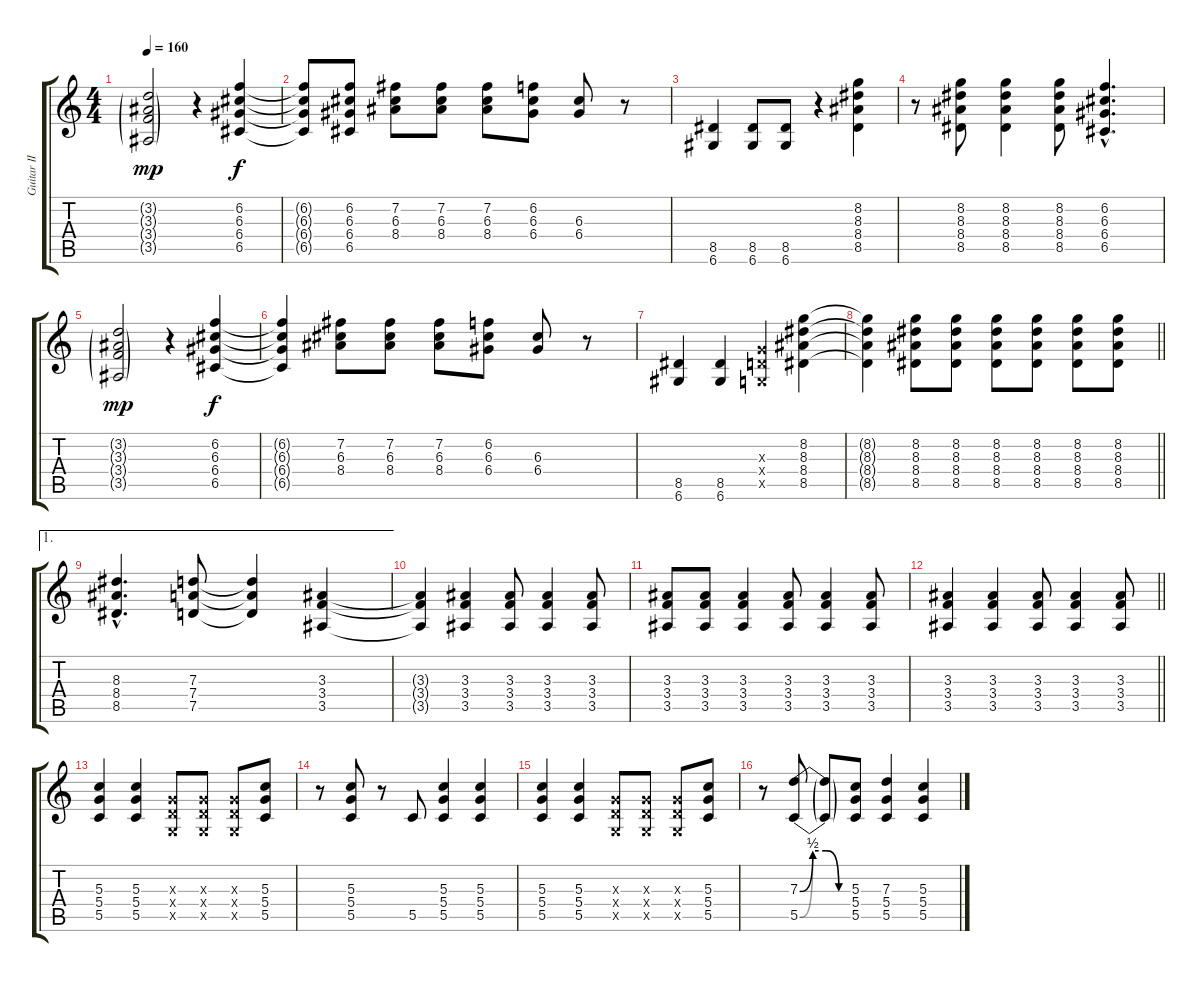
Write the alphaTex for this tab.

\track ("Guitar II" "Guitar II") {instrument distortionguitar}
\staff {score tabs}
\tuning (D4 B3 G3 D3 G2 D2) {hide}
\ts (4 4)
\tempo 160
\clef g2
\ks c
(3.2{g} 3.3{g} 3.4{g} 3.5{g}).2{dy mp} r.4 (6.2 6.3 6.4 6.5).4{dy f} |
(6.2{t} 6.3{t} 6.4{t} 6.5{t}).8 (6.2 6.3 6.4 6.5).8 (7.2 6.3 8.4).8 (7.2 6.3 8.4).8 (7.2 6.3 8.4).8 (6.2 6.3 6.4).8 (6.3 6.4).8 r.8 |
(8.5 6.6).4 (8.5 6.6).8 (8.5 6.6).8 r.4 (8.2 8.3 8.4 8.5).4 |
r.8 (8.2 8.3 8.4 8.5).8 (8.2 8.3 8.4 8.5).4 (8.2 8.3 8.4 8.5).8 (6.2{hac} 6.3{hac} 6.4{hac} 6.5{hac}).4{d} |
(3.2{g} 3.3{g} 3.4{g} 3.5{g}).2{dy mp} r.4 (6.2 6.3 6.4 6.5).4{dy f} |
(6.2{t} 6.3{t} 6.4{t} 6.5{t}).4 (7.2 6.3 8.4).8 (7.2 6.3 8.4).8 (7.2 6.3 8.4).8 (6.2 6.3 6.4).8 (6.3 6.4).8 r.8 |
(8.5 6.6).4 (8.5 6.6).4 (0.3{x} 0.4{x} 0.5{x}).4 (8.2 8.3 8.4 8.5).4 |
\barLineRight lightlight
(8.2{t} 8.3{t} 8.4{t} 8.5{t}).4 (8.2 8.3 8.4 8.5).8 (8.2 8.3 8.4 8.5).8 (8.2 8.3 8.4 8.5).8 (8.2 8.3 8.4 8.5).8 (8.2 8.3 8.4 8.5).8 (8.2 8.3 8.4 8.5).8 |
\ae 1
(8.3{hac} 8.4{hac} 8.5{hac}).4{d} (7.3 7.4 7.5).8 (7.3{t} 7.4{t} 7.5{t}).4 (3.3 3.4 3.5).4 |
(3.3{t} 3.4{t} 3.5{t}).4 (3.3 3.4 3.5).4 (3.3 3.4 3.5).8 (3.3 3.4 3.5).4 (3.3 3.4 3.5).8 |
(3.3 3.4 3.5).8 (3.3 3.4 3.5).8 (3.3 3.4 3.5).4 (3.3 3.4 3.5).8 (3.3 3.4 3.5).4 (3.3 3.4 3.5).8 |
\barLineRight lightlight
(3.3 3.4 3.5).4 (3.3 3.4 3.5).4 (3.3 3.4 3.5).8 (3.3 3.4 3.5).4 (3.3 3.4 3.5).8 |
(5.3 5.4 5.5).4 (5.3 5.4 5.5).4 (0.3{x} 0.4{x} 0.5{x}).8 (0.3{x} 0.4{x} 0.5{x}).8 (0.3{x} 0.4{x} 0.5{x}).8 (5.3 5.4 5.5).8 |
r.8 (5.3 5.4 5.5).8 r.8 5.5.8 (5.3 5.4 5.5).4 (5.3 5.4 5.5).4 |
(5.3 5.4 5.5).4 (5.3 5.4 5.5).4 (0.3{x} 0.4{x} 0.5{x}).8 (0.3{x} 0.4{x} 0.5{x}).8 (0.3{x} 0.4{x} 0.5{x}).8 (5.3 5.4 5.5).8 |
r.8 (7.3{be (custom 0 0 15 2 30 2 45 0 60 0)} 5.5{be (custom 0 0 15 2 30 2 45 0 60 0)}).8 (7.3{t} 5.5{t}).8 (5.3 5.4 5.5).8 (7.3 5.4 5.5).4 (5.3 5.4 5.5).4
